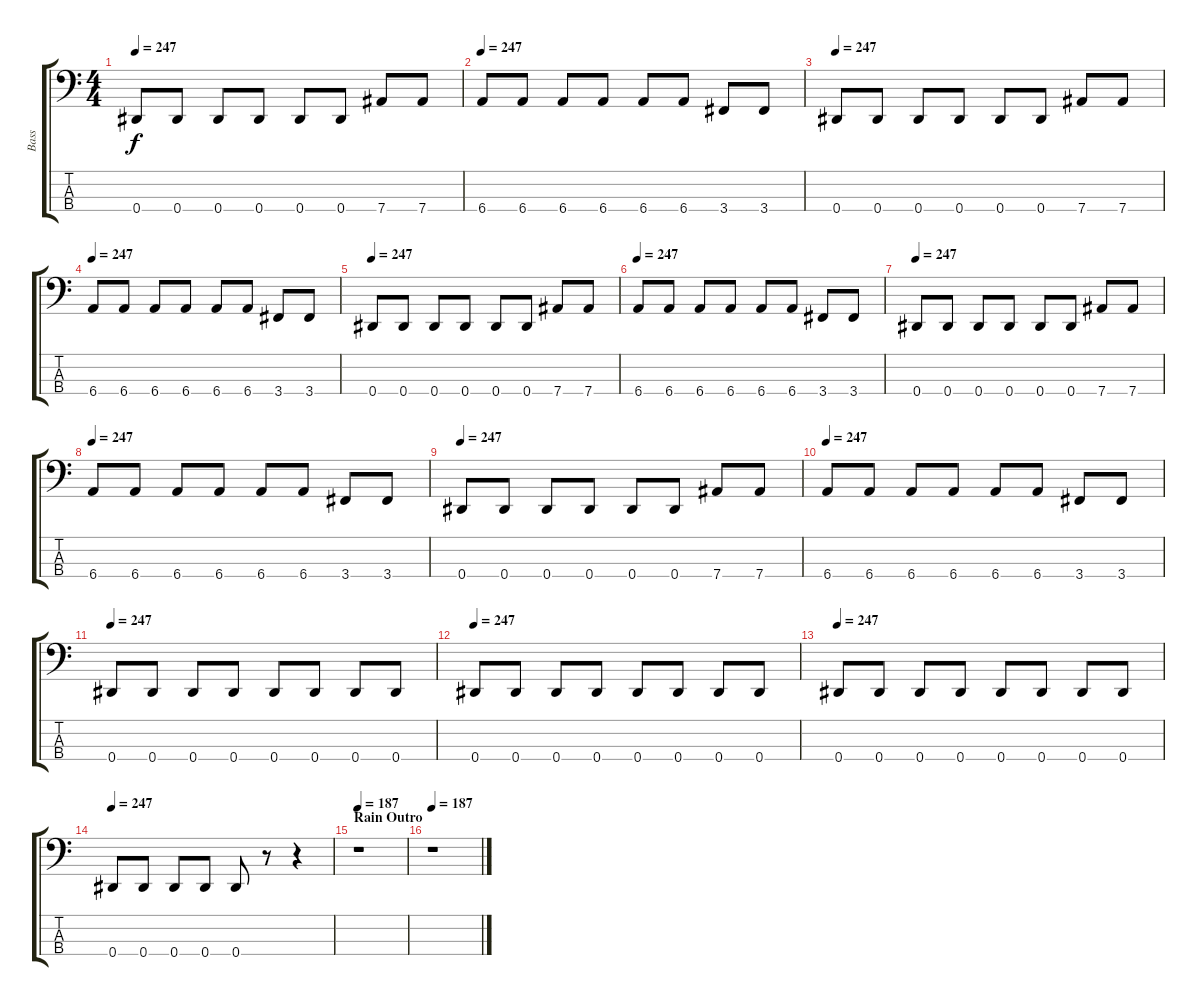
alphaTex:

\track ("Bass" "Bass") {instrument electricbasspick}
\staff {score tabs}
\tuning (Gb2 Db2 Ab1 Eb1) {hide}
\ts (4 4)
\tempo 247
\clef f4
\ks c
0.4.8{dy f} 0.4.8 0.4.8 0.4.8 0.4.8 0.4.8 7.4.8 7.4.8 |
\tempo 247
6.4.8 6.4.8 6.4.8 6.4.8 6.4.8 6.4.8 3.4.8 3.4.8 |
\tempo 247
0.4.8 0.4.8 0.4.8 0.4.8 0.4.8 0.4.8 7.4.8 7.4.8 |
\tempo 247
6.4.8 6.4.8 6.4.8 6.4.8 6.4.8 6.4.8 3.4.8 3.4.8 |
\tempo 247
0.4.8 0.4.8 0.4.8 0.4.8 0.4.8 0.4.8 7.4.8 7.4.8 |
\tempo 247
6.4.8 6.4.8 6.4.8 6.4.8 6.4.8 6.4.8 3.4.8 3.4.8 |
\tempo 247
0.4.8 0.4.8 0.4.8 0.4.8 0.4.8 0.4.8 7.4.8 7.4.8 |
\tempo 247
6.4.8 6.4.8 6.4.8 6.4.8 6.4.8 6.4.8 3.4.8 3.4.8 |
\tempo 247
0.4.8 0.4.8 0.4.8 0.4.8 0.4.8 0.4.8 7.4.8 7.4.8 |
\tempo 247
6.4.8 6.4.8 6.4.8 6.4.8 6.4.8 6.4.8 3.4.8 3.4.8 |
\tempo 247
0.4.8 0.4.8 0.4.8 0.4.8 0.4.8 0.4.8 0.4.8 0.4.8 |
\tempo 247
0.4.8 0.4.8 0.4.8 0.4.8 0.4.8 0.4.8 0.4.8 0.4.8 |
\tempo 247
0.4.8 0.4.8 0.4.8 0.4.8 0.4.8 0.4.8 0.4.8 0.4.8 |
\tempo 247
0.4.8 0.4.8 0.4.8 0.4.8 0.4.8 r.8 r.4 |
\section ("" "Rain Outro")
\tempo 187
r.1 |
\tempo 187
r.1
